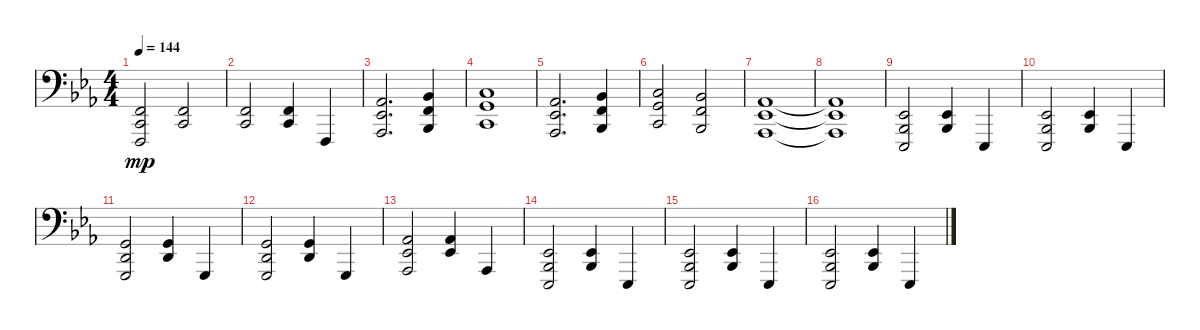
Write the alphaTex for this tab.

\track "" {instrument acousticgrandpiano}
\staff {score}
\tuning (G2 D2 F1 A0 F0) {hide}
\ts (4 4)
\tempo 144
\clef f4
\ks eb
(3.2 0.3 15.4).2{dy mp} (3.2 7.3).2 |
(3.2 7.3).2 (3.2 7.3).4 0.3.4 |
(1.1 1.2 3.3).2{d} (3.1 3.2 5.3).4 |
(0.1 10.2 7.3).1 |
(1.1 1.2 3.3).2{d} (3.1 3.2 5.3).4 |
(0.1 10.2 7.3).2 (3.1 3.2 5.3).2 |
(1.1 1.2 3.3).1 |
(1.1{t} 1.2{t} 3.3{t}).1 |
(1.2 5.3 6.4).2 (1.2 5.3).4 6.4.4 |
(1.2 5.3 6.4).2 (1.2 5.3).4 6.4.4 |
(0.1 0.2 2.3).2 (0.1 0.2).4 2.3.4 |
(0.1 0.2 2.3).2 (0.1 0.2).4 2.3.4 |
(1.1 1.2 3.3).2 (1.1 1.2).4 3.3.4 |
(1.2 5.3 6.4).2 (1.2 5.3).4 6.4.4 |
(1.2 5.3 6.4).2 (1.2 5.3).4 10.5.4 |
(1.2 5.3 6.4).2 (1.2 5.3).4 6.4.4
